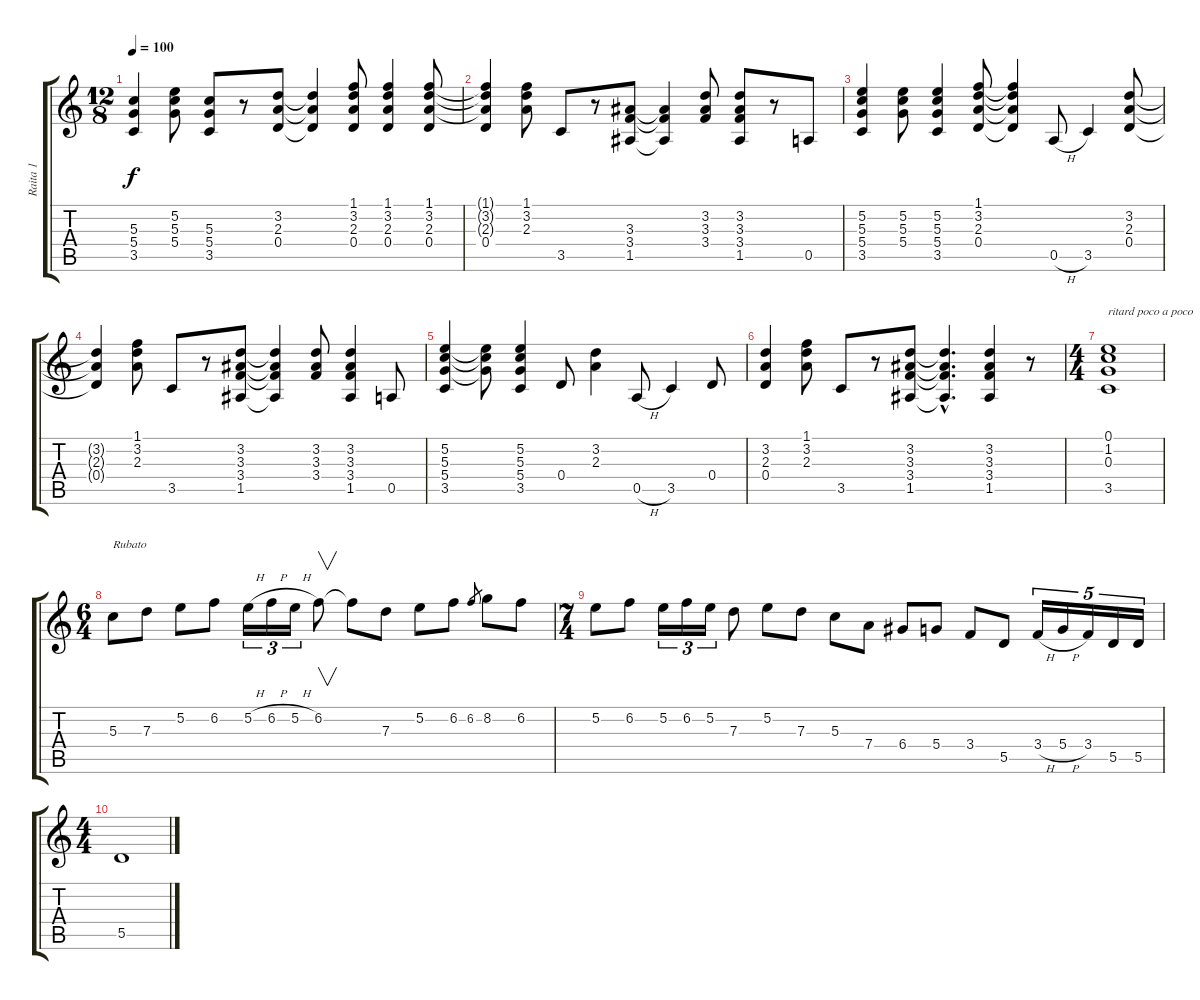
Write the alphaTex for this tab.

\track ("Raita 1" "Raita 1") {instrument acousticguitarsteel}
\staff {score tabs}
\tuning (E4 B3 G3 D3 A2 E2) {hide}
\ts (12 8)
\tempo 100
\clef g2
\ks c
(5.3 5.4 3.5{t}).4{dy f} (5.2 5.3 5.4).8 (5.3 5.4 3.5).8 r.8 (3.2 2.3 0.4).8 (3.2{t} 2.3{t} 0.4{t}).4 (1.1 3.2 2.3 0.4).8 (1.1 3.2 2.3 0.4).4 (1.1 3.2 2.3 0.4).8 |
(1.1{t} 3.2{t} 2.3{t} 0.4).4 (1.1 3.2 2.3).8 3.5.8 r.8 (3.3 3.4 1.5).8 (3.3{t} 3.4{t} 1.5{t}).4 (3.2 3.3 3.4).8 (3.2 3.3 3.4 1.5).8 r.8 0.5.8 |
(5.2 5.3 5.4 3.5).4 (5.2 5.3 5.4).8 (5.2 5.3 5.4 3.5).4 (1.1 3.2 2.3 0.4).8 (1.1{t} 3.2{t} 2.3{t} 0.4{t}).4 0.5{h}.8 3.5.4 (3.2 2.3 0.4).8 |
(3.2{t} 2.3{t} 0.4{t}).4 (1.1 3.2 2.3).8 3.5.8 r.8 (3.2 3.3 3.4 1.5).8 (3.2{t} 3.3{t} 3.4{t} 1.5{t}).4 (3.2 3.3 3.4).8 (3.2 3.3 3.4 1.5).4 0.5.8 |
(5.2 5.3 5.4 3.5).4 (5.2{t} 5.3{t} 5.4{t}).8 (5.2 5.3 5.4 3.5).4 0.4.8 (3.2 2.3).4 0.5{h}.8 3.5.4 0.4.8 |
(3.2 2.3 0.4).4 (1.1 3.2 2.3).8 3.5.8 r.8 (3.2 3.3 3.4 1.5).8 (3.2{hac t} 3.3{hac t} 3.4{hac t} 1.5{hac t}).4{d} (3.2 3.3 3.4 1.5).4 r.8 |
\ts (4 4)
(0.1 1.2 0.3 3.5).1{txt "ritard poco a poco"} |
\ts (6 4)
5.3.8{txt "Rubato"} 7.3.8 5.2.8 6.2.8 5.2{h}.16{tu (3 2)} 6.2{h}.16{tu (3 2)} 5.2{h}.16{tu (3 2)} 6.2.8{v} 6.2{t}.8 7.3.8 5.2.8 6.2.8 6.2.8{gr} 8.2.8 6.2.8 |
\ts (7 4)
5.2.8 6.2.8 5.2.16{tu (3 2)} 6.2.16{tu (3 2)} 5.2.16{tu (3 2)} 7.3.8 5.2.8 7.3.8 5.3.8 7.4.8 6.4.8 5.4.8 3.4.8 5.5.8 3.4{h}.16{tu (5 4)} 5.4{h}.16{tu (5 4)} 3.4.16{tu (5 4)} 5.5.16{tu (5 4)} 5.5.16{tu (5 4)} |
\ts (4 4)
5.5.1
